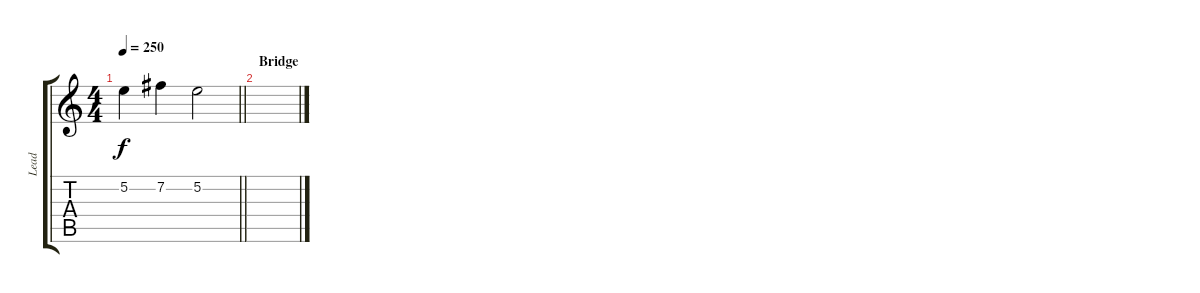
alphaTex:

\track ("Lead" "Lead") {instrument distortionguitar}
\staff {score tabs}
\tuning (E4 B3 G3 D3 A2 E2) {hide}
\ts (4 4)
\tempo 250
\clef g2
\barLineRight lightlight
\ks c
5.2.4{dy f} 7.2.4 5.2.2 |
\section ("" "Bridge")
